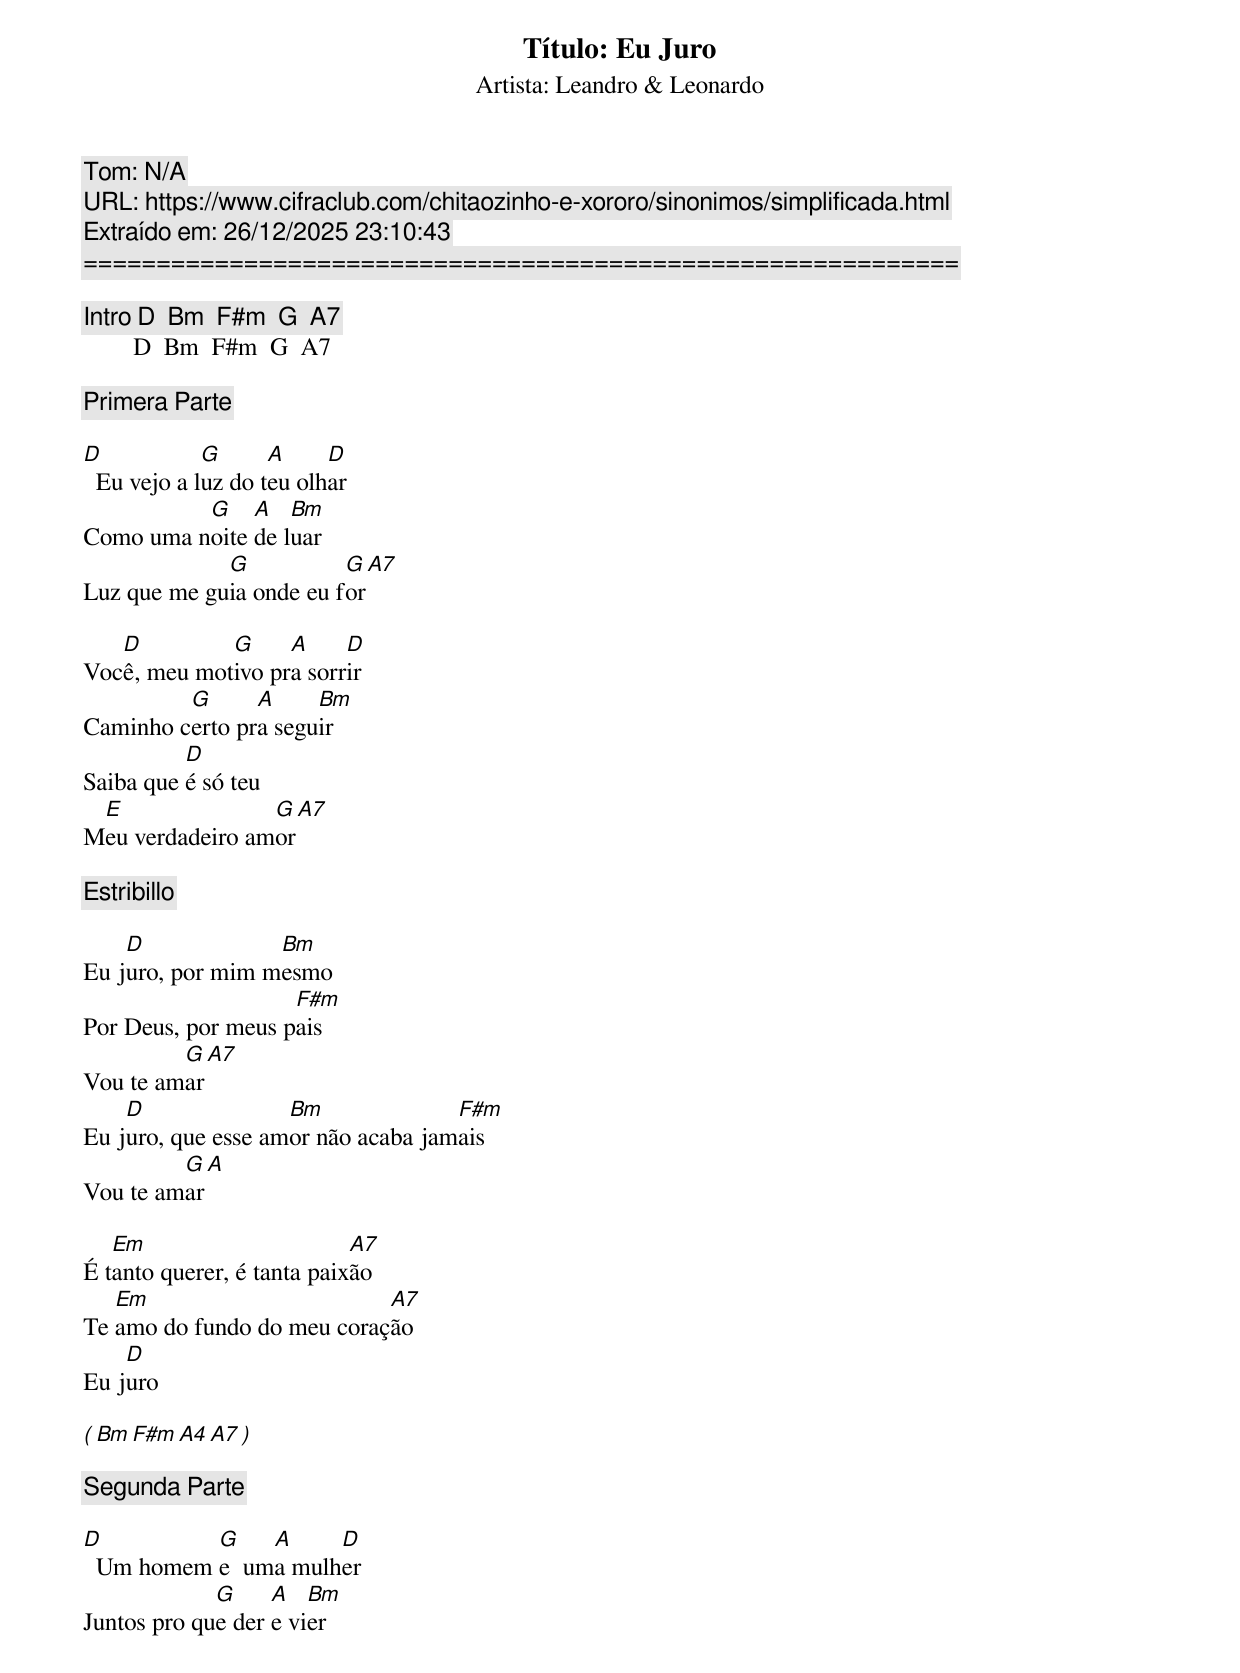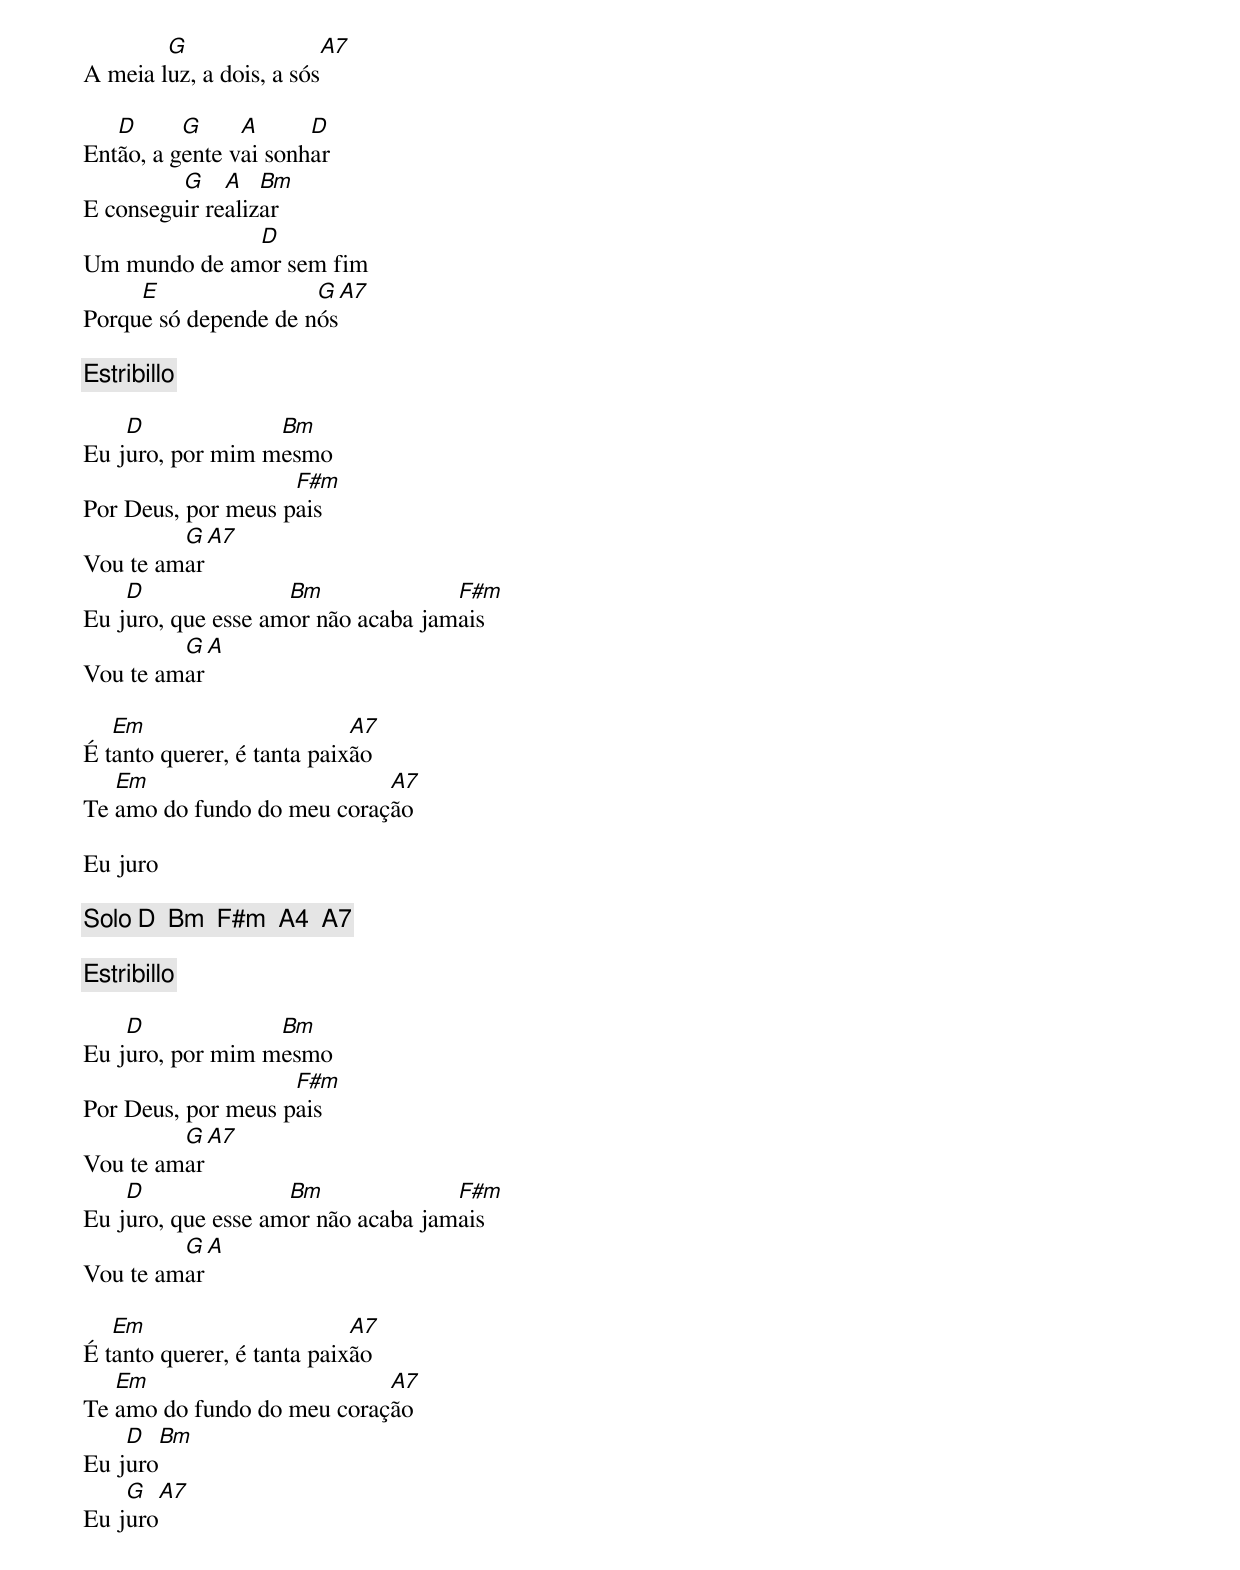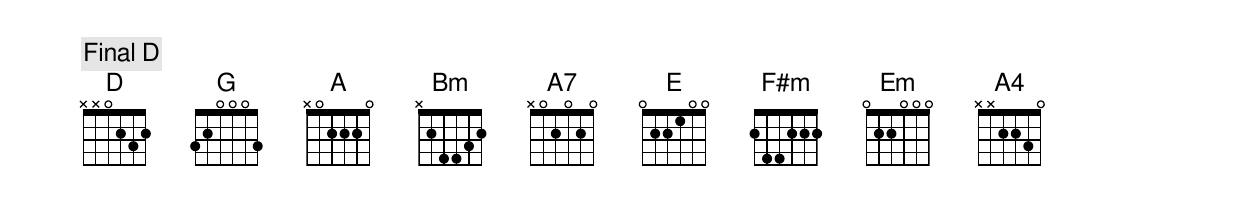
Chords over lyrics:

Título: Eu Juro
Artista: Leandro & Leonardo
Tom: N/A
URL: https://www.cifraclub.com/chitaozinho-e-xororo/sinonimos/simplificada.html
Extraído em: 26/12/2025 23:10:43
============================================================

[Intro] D  Bm  F#m  G  A7
        D  Bm  F#m  G  A7

[Primera Parte]

D            G      A     D
  Eu vejo a luz do teu olhar
          G    A   Bm
Como uma noite de luar
             G           G  A7
Luz que me guia onde eu for

   D         G     A     D
Você, meu motivo pra sorrir
         G      A     Bm
Caminho certo pra seguir
          D
Saiba que é só teu
 E               G  A7
Meu verdadeiro amor

[Estribillo]

    D             Bm
Eu juro, por mim mesmo
                    F#m
Por Deus, por meus pais
         G  A7
Vou te amar
    D               Bm              F#m
Eu juro, que esse amor não acaba jamais
         G  A
Vou te amar

   Em                       A7
É tanto querer, é tanta paixão
   Em                       A7
Te amo do fundo do meu coração
    D
Eu juro

( Bm  F#m  A4  A7 )

[Segunda Parte]

D          G    A     D
  Um homem e  uma mulher
             G     A   Bm
Juntos pro que der e vier
        G                 A7
A meia luz, a dois, a sós

   D      G     A      D
Então, a gente vai sonhar
         G    A   Bm
E conseguir realizar
              D
Um mundo de amor sem fim
     E                G  A7
Porque só depende de nós

[Estribillo]

    D             Bm
Eu juro, por mim mesmo
                    F#m
Por Deus, por meus pais
         G  A7
Vou te amar
    D               Bm              F#m
Eu juro, que esse amor não acaba jamais
         G  A
Vou te amar

   Em                       A7
É tanto querer, é tanta paixão
   Em                       A7
Te amo do fundo do meu coração

Eu juro

[Solo] D  Bm  F#m  A4  A7

[Estribillo]

    D             Bm
Eu juro, por mim mesmo
                    F#m
Por Deus, por meus pais
         G  A7
Vou te amar
    D               Bm              F#m
Eu juro, que esse amor não acaba jamais
         G  A
Vou te amar

   Em                       A7
É tanto querer, é tanta paixão
   Em                       A7
Te amo do fundo do meu coração
    D  Bm
Eu juro
    G  A7
Eu juro

[Final] D
